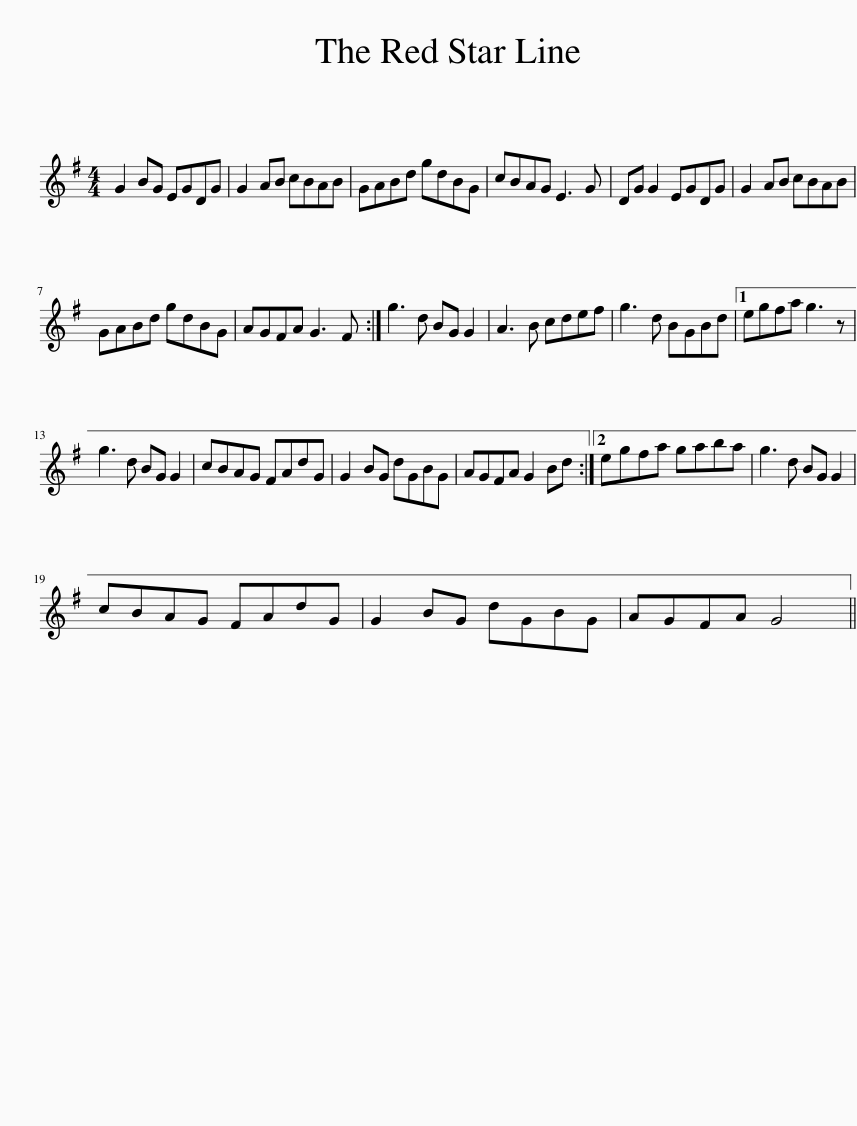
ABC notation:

X:1
L:1/8
M:4/4
I:linebreak $
K:G
V:1 treble
V:1
 G2 BG EGDG | G2 AB cBAB | GABd gdBG | cBAG E3 G | DG G2 EGDG | %5
 G2 AB cBAB |$ GABd gdBG | AGFA G3 F :| g3 d BG G2 | A3 B cdef | %10
 g3 d BGBd |1 egfa g3 z |$ g3 d BG G2 | cBAG FAdG | G2 BG dGBG | %15
 AGFA G2 Bd :|2 egfa gaba | g3 d BG G2 |$ cBAG FAdG | G2 BG dGBG | %20
 AGFA G4 || %21
